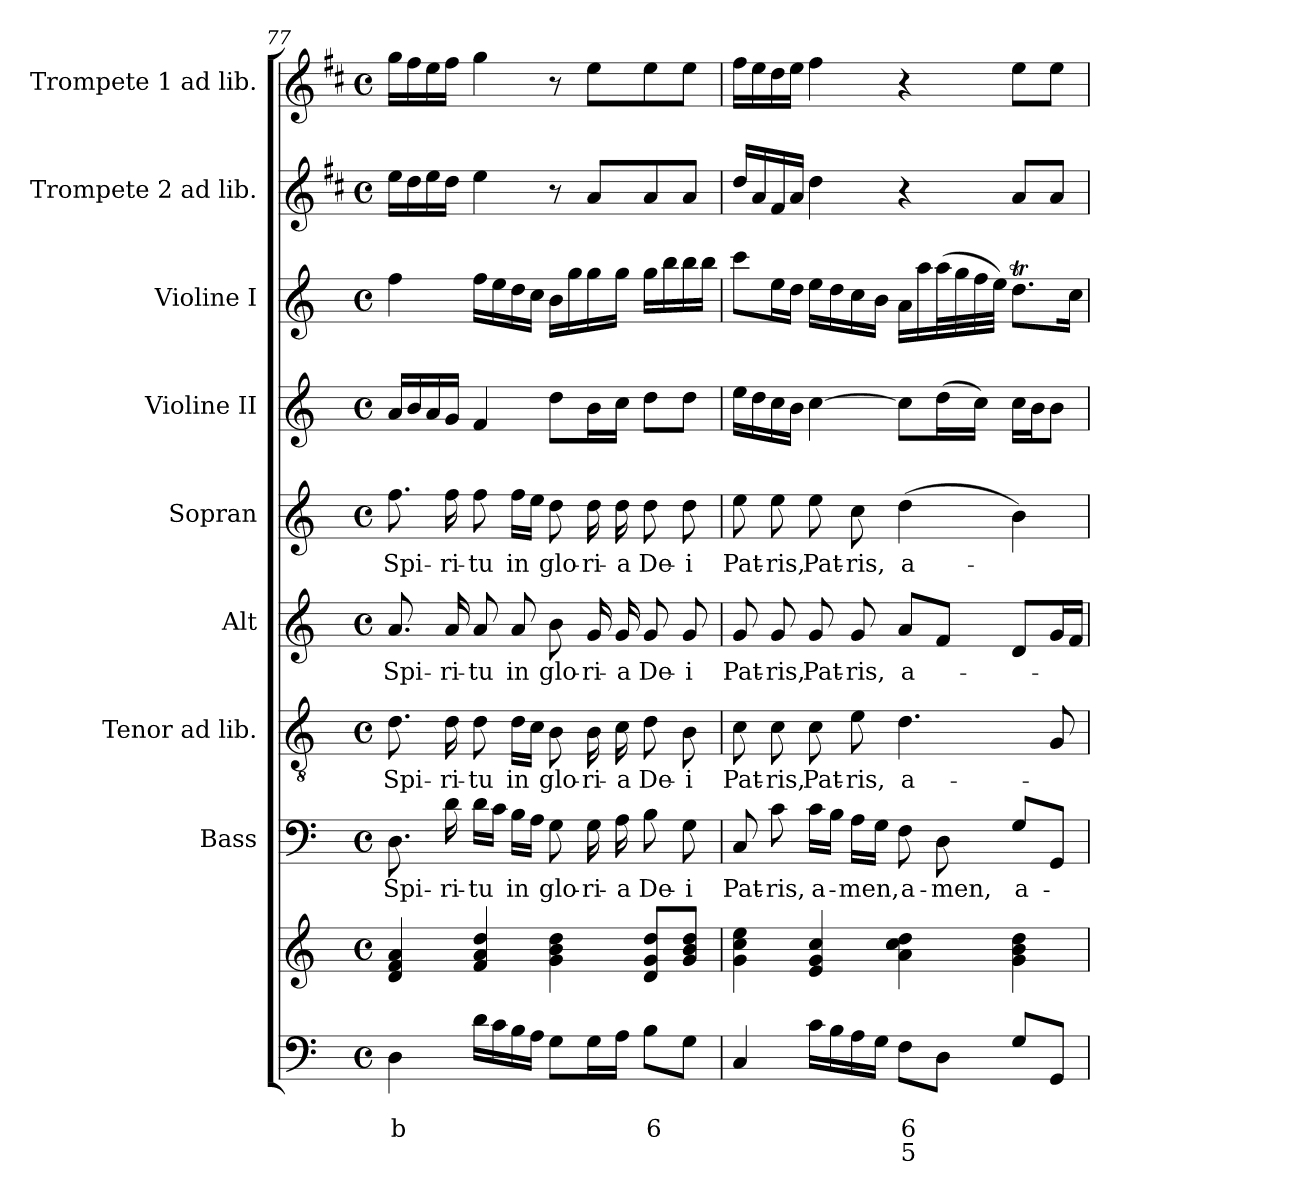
**kern	**text	**text	**text	**kern	**kern	**text	**kern	**text	**kern	**text	**kern	**text	**kern	**kern	**kern	**kern
*part9	*part9	*part9	*part9	*part9	*part8	*part8	*part7	*part7	*part6	*part6	*part5	*part5	*part4	*part3	*part2	*part1
*staff10	*staff10	*staff10	*staff10	*staff9	*staff8	*staff8	*staff7	*staff7	*staff6	*staff6	*staff5	*staff5	*staff4	*staff3	*staff2	*staff1
*	*	*	*	*	*I"Bass	*	*I"Tenor ad lib.	*	*I"Alt	*	*I"Sopran	*	*I"Violine II	*I"Violine I	*I"Trompete 2 ad lib.	*I"Trompete 1 ad lib.
*	*	*	*	*	*I'B.	*	*I'T.	*	*I'A.	*	*I'S.	*	*I'Vl. II	*I'Vl. I	*I'Trp. 2	*I'Trp. 1
*clefF4	*	*	*	*clefG2	*clefF4	*	*clefGv2	*	*clefG2	*	*clefG2	*	*clefG2	*clefG2	*clefG2	*clefG2
*	*	*	*	*	*	*	*	*	*	*	*	*	*	*	*ITrd1c2	*ITrd1c2
*k[]	*	*	*	*k[]	*k[]	*	*k[]	*	*k[]	*	*k[]	*	*k[]	*k[]	*k[]	*k[]
*C:	*	*	*	*C:	*C:	*	*C:	*	*C:	*	*C:	*	*C:	*C:	*C:	*C:
*M4/4	*	*	*	*M4/4	*M4/4	*	*M4/4	*	*M4/4	*	*M4/4	*	*M4/4	*M4/4	*M4/4	*M4/4
*met(c)	*	*	*	*met(c)	*met(c)	*	*met(c)	*	*met(c)	*	*met(c)	*	*met(c)	*met(c)	*met(c)	*met(c)
=77	=77	=77	=77	=77	=77	=77	=77	=77	=77	=77	=77	=77	=77	=77	=77	=77
!	!	!LO:LY:b	!	!	!	!LO:LY:b	!	!LO:LY:b	!	!LO:LY:b	!	!LO:LY:b	!	!	!	!
4D\	.	b	.	4d/ 4f/ 4a/	8.D\	Spi-	8.d\	Spi-	8.a/	Spi-	8.ff\	Spi-	16a/LL	4ff\	16dd\LL	16ff\LL
.	.	.	.	.	.	.	.	.	.	.	.	.	16b/	.	16cc\	16ee\
.	.	.	.	.	.	.	.	.	.	.	.	.	16a/	.	16dd\	16dd\
!	!	!	!	!	!	!LO:LY:b	!	!LO:LY:b	!	!LO:LY:b	!	!LO:LY:b	!	!	!	!
.	.	.	.	.	16d\	-ri-	16d\	-ri-	16a/	-ri-	16ff\	-ri-	16g/JJ	.	16cc\JJ	16ee\JJ
!	!	!	!	!	!	!LO:LY:b	!	!LO:LY:b	!	!LO:LY:b	!	!LO:LY:b	!	!	!	!
16d\LL	.	.	.	4f/ 4a/ 4dd/	16d\LL	-tu	8d\	-tu	8a/	-tu	8ff\	-tu	4f/	16ff\LL	4dd\	4ff\
16c\	.	.	.	.	16c\JJ	.	.	.	.	.	.	.	.	16ee\	.	.
!	!	!	!	!	!	!LO:LY:b	!	!LO:LY:b	!	!LO:LY:b	!	!LO:LY:b	!	!	!	!
16B\	.	.	.	.	16B\LL	in	16d\LL	in	8a/	in	16ff\LL	in	.	16dd\	.	.
16A\JJ	.	.	.	.	16A\JJ	.	16c\JJ	.	.	.	16ee\JJ	.	.	16cc\JJ	.	.
!	!	!	!	!	!	!LO:LY:b	!	!LO:LY:b	!	!LO:LY:b	!	!LO:LY:b	!	!	!	!
8G\L	.	.	.	4g\ 4b\ 4dd\	8G\	glo-	8B\	glo-	8b\	glo-	8dd\	glo-	8dd\L	16b\LL	8r	8r
.	.	.	.	.	.	.	.	.	.	.	.	.	.	16gg\	.	.
!	!	!	!	!	!	!LO:LY:b	!	!LO:LY:b	!	!LO:LY:b	!	!LO:LY:b	!	!	!	!
16G\L	.	.	.	.	16G\	-ri-	16B\	-ri-	16g/	-ri-	16dd\	-ri-	16b\L	16gg\	8g/L	8dd\L
!	!	!	!	!	!	!LO:LY:b	!	!LO:LY:b	!	!LO:LY:b	!	!LO:LY:b	!	!	!	!
16A\JJ	.	.	.	.	16A\	-a	16c\	-a	16g/	-a	16dd\	-a	16cc\JJ	16gg\JJ	.	.
!	!	!LO:LY:b	!	!	!	!LO:LY:b	!	!LO:LY:b	!	!LO:LY:b	!	!LO:LY:b	!	!	!	!
8B\L	.	6	.	8d/ 8g/ 8dd/L	8B\	De-	8d\	De-	8g/	De-	8dd\	De-	8dd\L	16gg\LL	8g/	8dd\
.	.	.	.	.	.	.	.	.	.	.	.	.	.	16bb\	.	.
!	!	!	!	!	!	!LO:LY:b	!	!LO:LY:b	!	!LO:LY:b	!	!LO:LY:b	!	!	!	!
8G\J	.	.	.	8g/ 8b/ 8dd/J	8G\	-i	8B\	-i	8g/	-i	8dd\	-i	8dd\J	16bb\	8g/J	8dd\J
.	.	.	.	.	.	.	.	.	.	.	.	.	.	16bb\JJ	.	.
!!LO:PB:g=z
=78	=78	=78	=78	=78	=78	=78	=78	=78	=78	=78	=78	=78	=78	=78	=78	=78
!	!	!	!	!	!	!LO:LY:b	!	!LO:LY:b	!	!LO:LY:b	!	!LO:LY:b	!	!	!	!
4C/	.	.	.	4g\ 4cc\ 4ee\	8C/	Pat-	8c\	Pat-	8g/	Pat-	8ee\	Pat-	16ee\LL	8ccc\L	16cc/LL	16ee\LL
.	.	.	.	.	.	.	.	.	.	.	.	.	16dd\	.	16g/	16dd\
!	!	!	!	!	!	!LO:LY:b	!	!LO:LY:b	!	!LO:LY:b	!	!LO:LY:b	!	!	!	!
.	.	.	.	.	8c\	-ris,	8c\	-ris,	8g/	-ris,	8ee\	-ris,	16cc\	16ee\L	16e/	16cc\
.	.	.	.	.	.	.	.	.	.	.	.	.	16b\JJ	16dd\JJ	16g/JJ	16dd\JJ
!	!	!	!	!	!	!LO:LY:b	!	!LO:LY:b	!	!LO:LY:b	!	!LO:LY:b	!	!	!	!
16c\LL	.	.	.	4e/ 4g/ 4cc/	16c\LL	a-	8c\	Pat-	8g/	Pat-	8ee\	Pat-	[4cc\	16ee\LL	4cc\	4ee\
16B\	.	.	.	.	16B\JJ	.	.	.	.	.	.	.	.	16dd\	.	.
!	!	!	!	!	!	!LO:LY:b	!	!LO:LY:b	!	!LO:LY:b	!	!LO:LY:b	!	!	!	!
16A\	.	.	.	.	16A\LL	-men,	8e\	-ris,	8g/	-ris,	8cc\	-ris,	.	16cc\	.	.
16G\JJ	.	.	.	.	16G\JJ	.	.	.	.	.	.	.	.	16b\JJ	.	.
!	!	!LO:LY:b	!LO:LY:b	!	!	!LO:LY:b	!	!LO:LY:b	!	!LO:LY:b	!	!LO:LY:b	!	!	!	!
8F\L	.	6	5	4a\ 4cc\ 4dd\	8F\	a-	4.d\	a-	8a/L	a-	(>4dd\	a-	8cc\L]	16a\LL	4r	4r
.	.	.	.	.	.	.	.	.	.	.	.	.	.	16aa\	.	.
!	!	!	!	!	!	!LO:LY:b	!	!	!	!	!	!	!	!	!	!
8D\J	.	.	.	.	8D\	-men,	.	.	8f/J	.	.	.	(>16dd\L	(>32aa\L	.	.
.	.	.	.	.	.	.	.	.	.	.	.	.	.	32gg\	.	.
.	.	.	.	.	.	.	.	.	.	.	.	.	16cc\JJ)	32ff\	.	.
.	.	.	.	.	.	.	.	.	.	.	.	.	.	32ee\JJJ)	.	.
!	!	!	!	!	!	!LO:LY:b	!	!	!	!	!	!	!	!	!	!
8G/L	.	.	.	4g\ 4b\ 4dd\	8G/L	a-	.	.	8d/L	.	4b\)	.	16cc\LL	8.ddT\L	8g/L	8dd\L
.	.	.	.	.	.	.	.	.	.	.	.	.	16b\J	.	.	.
8GG/J	.	.	.	.	8GG/J	.	8G/	.	16g/L	.	.	.	8b\J	.	8g/J	8dd\J
.	.	.	.	.	.	.	.	.	16f/JJ	.	.	.	.	16cc\Jk	.	.
=	=	=	=	=	=	=	=	=	=	=	=	=	=	=	=	=
*-	*-	*-	*-	*-	*-	*-	*-	*-	*-	*-	*-	*-	*-	*-	*-	*-
